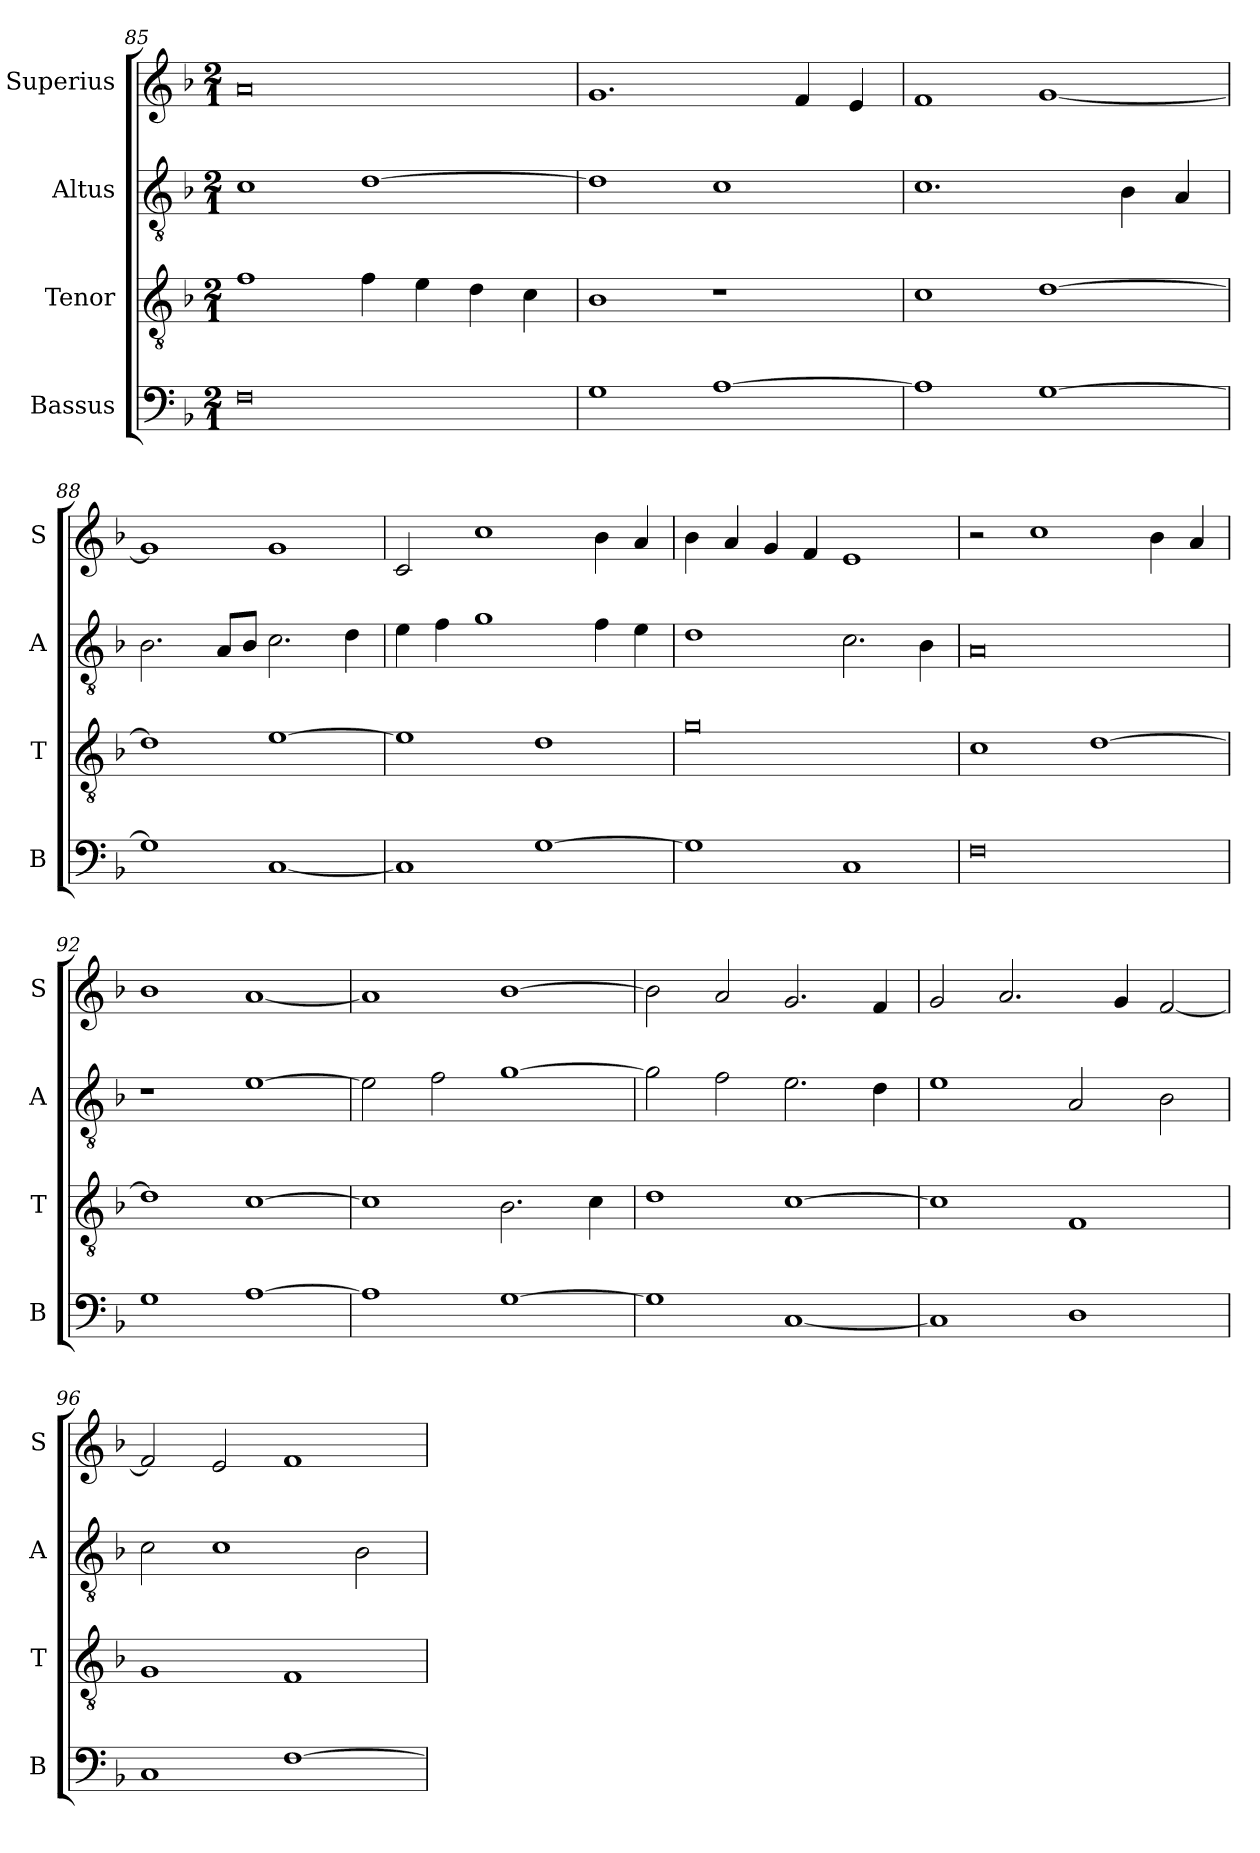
**kern	**kern	**kern	**kern
*part4	*part3	*part2	*part1
*staff4	*staff3	*staff2	*staff1
*I"Bassus	*I"Tenor	*I"Altus	*I"Superius
*I'B	*I'T	*I'A	*I'S
*clefF4	*clefGv2	*clefGv2	*clefG2
*k[b-]	*k[b-]	*k[b-]	*k[b-]
*M2/1	*M2/1	*M2/1	*M2/1
=85	=85	=85	=85
0F	1f	1c	0a
.	4f\	[1d	.
.	4e\	.	.
.	4d\	.	.
.	4c\	.	.
=86	=86	=86	=86
1G	1B-	1d]	1.g
[1A	1r	1c	.
.	.	.	4f/
.	.	.	4e/
=87	=87	=87	=87
1A]	1c	1.c	1f
[1G	[1d	.	[1g
.	.	4B-\	.
.	.	4A/	.
=88	=88	=88	=88
1G]	1d]	2.B-\	1g]
.	.	8A/L	.
.	.	8B-/J	.
[1C	[1e	2.c\	1g
.	.	4d\	.
=89	=89	=89	=89
1C]	1e]	4e\	2c/
.	.	4f\	.
.	.	1g	1cc
[1G	1d	.	.
.	.	4f\	4b-\
.	.	4e\	4a/
=90	=90	=90	=90
1G]	0g	1d	4b-\
.	.	.	4a/
.	.	.	4g/
.	.	.	4f/
1C	.	2.c\	1e
.	.	4B-\	.
=91	=91	=91	=91
0F	1c	0A	2r
.	.	.	1cc
.	[1d	.	.
.	.	.	4b-\
.	.	.	4a/
=92	=92	=92	=92
1G	1d]	1r	1b-
[1A	[1c	[1e	[1a
=93	=93	=93	=93
1A]	1c]	2e\]	1a]
.	.	2f\	.
[1G	2.B-\	[1g	[1b-
.	4c\	.	.
=94	=94	=94	=94
1G]	1d	2g\]	2b-\]
.	.	2f\	2a/
[1C	[1c	2.e\	2.g/
.	.	4d\	4f/
=95	=95	=95	=95
1C]	1c]	1e	2g/
.	.	.	2.a/
1D	1F	2A/	.
.	.	.	4g/
.	.	2B-\	[2f/
=96	=96	=96	=96
1C	1G	2c\	2f/]
.	.	1c	2e/
[1F	1F	.	1f
.	.	2B-\	.
=	=	=	=
*-	*-	*-	*-
